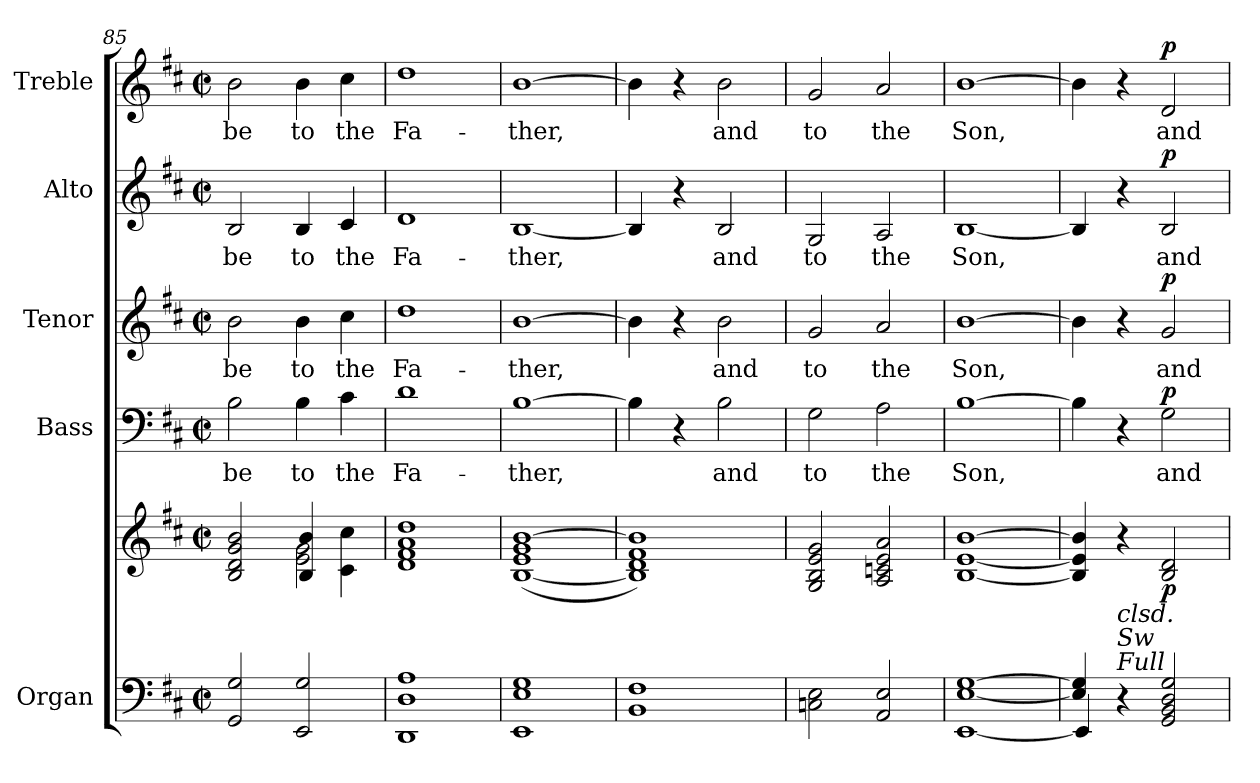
**kern	**kern	**dynam	**kern	**text	**dynam	**kern	**text	**dynam	**kern	**text	**dynam	**kern	**text	**dynam
*part5	*part5	*part5	*part4	*part4	*part4	*part3	*part3	*part3	*part2	*part2	*part2	*part1	*part1	*part1
*staff6	*staff5	*staff5/6	*staff4	*staff4	*staff4	*staff3	*staff3	*staff3	*staff2	*staff2	*staff2	*staff1	*staff1	*staff1
*I"Organ	*	*	*I"Bass	*	*	*I"Tenor	*	*	*I"Alto	*	*	*I"Treble	*	*
*I'Org.	*	*	*I'B.	*	*	*I'T.	*	*	*I'A.	*	*	*I'Tr.	*	*
*clefF4	*clefG2	*	*clefF4	*	*	*clefG2	*	*	*clefG2	*	*	*clefG2	*	*
*	*	*	*	*	*	*ITrd7c12	*	*	*	*	*	*	*	*
*k[f#c#]	*k[f#c#]	*	*k[f#c#]	*	*	*k[f#c#]	*	*	*k[f#c#]	*	*	*k[f#c#]	*	*
*D:	*D:	*	*D:	*	*	*D:	*	*	*D:	*	*	*D:	*	*
*M2/2	*M2/2	*	*M2/2	*	*	*M2/2	*	*	*M2/2	*	*	*M2/2	*	*
*met(c|)	*met(c|)	*	*met(c|)	*	*	*met(c|)	*	*	*met(c|)	*	*	*met(c|)	*	*
=85	=85	=85	=85	=85	=85	=85	=85	=85	=85	=85	=85	=85	=85	=85
*	*^	*	*	*	*	*	*	*	*	*	*	*	*	*
!	!	!	!	!	!LO:LY:b:color=#000000	!	!	!	!	!	!	!	!	!	!
!	!	!	!	!	!	!	!	!LO:LY:b:color=#000000	!	!	!	!	!	!	!
!	!	!	!	!	!	!	!	!	!	!	!LO:LY:b:color=#000000	!	!	!	!
!	!	!	!	!	!	!	!	!	!	!	!	!	!	!LO:LY:b:color=#000000	!
2GGi/ 2Gi	2Bi/ 2di 2gi 2bi	2ryy	.	2Bi\	be	.	2Bi\	be	.	2Bi/	be	.	2bi\	be	.
!	!	!	!	!	!LO:LY:b:color=#000000	!	!	!	!	!	!	!	!	!	!
!	!	!	!	!	!	!	!	!LO:LY:b:color=#000000	!	!	!	!	!	!	!
!	!	!	!	!	!	!	!	!	!	!	!LO:LY:b:color=#000000	!	!	!	!
!	!	!	!	!	!	!	!	!	!	!	!	!	!	!LO:LY:b:color=#000000	!
2EEi/ 2Gi	2ei\ 2gi	4Bi/ 4bi	.	4Bi\	to	.	4Bi\	to	.	4Bi/	to	.	4bi\	to	.
!	!	!	!	!	!LO:LY:b:color=#000000	!	!	!	!	!	!	!	!	!	!
!	!	!	!	!	!	!	!	!LO:LY:b:color=#000000	!	!	!	!	!	!	!
!	!	!	!	!	!	!	!	!	!	!	!LO:LY:b:color=#000000	!	!	!	!
!	!	!	!	!	!	!	!	!	!	!	!	!	!	!LO:LY:b:color=#000000	!
.	.	4c#i\ 4cc#i	.	4c#i\	the	.	4c#i\	the	.	4c#i/	the	.	4cc#i\	the	.
*	*v	*v	*	*	*	*	*	*	*	*	*	*	*	*	*
=86	=86	=86	=86	=86	=86	=86	=86	=86	=86	=86	=86	=86	=86	=86
*	*^	*	*	*	*	*	*	*	*	*	*	*	*	*
!	!	!	!	!	!LO:LY:b:color=#000000	!	!	!	!	!	!	!	!	!	!
*	*v	*v	*	*	*	*	*	*	*	*	*	*	*	*	*
*	*^	*	*	*	*	*	*	*	*	*	*	*	*	*
!	!	!	!	!	!	!	!	!LO:LY:b:color=#000000	!	!	!	!	!	!	!
*	*v	*v	*	*	*	*	*	*	*	*	*	*	*	*	*
*	*^	*	*	*	*	*	*	*	*	*	*	*	*	*
!	!	!	!	!	!	!	!	!	!	!	!LO:LY:b:color=#000000	!	!	!	!
*	*v	*v	*	*	*	*	*	*	*	*	*	*	*	*	*
*	*^	*	*	*	*	*	*	*	*	*	*	*	*	*
!	!	!	!	!	!	!	!	!	!	!	!	!	!	!LO:LY:b:color=#000000	!
*	*v	*v	*	*	*	*	*	*	*	*	*	*	*	*	*
1DDi 1Di 1Ai	1di 1f#i 1ai 1ddi	.	1di	Fa-	.	1di	Fa-	.	1di	Fa-	.	1ddi	Fa-	.
=87	=87	=87	=87	=87	=87	=87	=87	=87	=87	=87	=87	=87	=87	=87
!	!	!	!	!LO:LY:b:color=#000000	!	!	!	!	!	!	!	!	!	!
!	!	!	!	!	!	!	!LO:LY:b:color=#000000	!	!	!	!	!	!	!
!	!	!	!	!	!	!	!	!	!	!LO:LY:b:color=#000000	!	!	!	!
!	!	!	!	!	!	!	!	!	!	!	!	!	!LO:LY:b:color=#000000	!
1EEi 1Ei 1Gi	([1Bi 1ei 1gi [1bi	.	[1Bi	-ther,	.	[1Bi	-ther,	.	[1Bi	-ther,	.	[1bi	-ther,	.
=88	=88	=88	=88	=88	=88	=88	=88	=88	=88	=88	=88	=88	=88	=88
1BBi 1F#i	1Bi] 1di 1f#i 1bi])	.	4Bi\]	.	.	4Bi\]	.	.	4Bi/]	.	.	4bi\]	.	.
.	.	.	4r	.	.	4r	.	.	4r	.	.	4r	.	.
!	!	!	!	!LO:LY:b:color=#000000	!	!	!	!	!	!	!	!	!	!
!	!	!	!	!	!	!	!LO:LY:b:color=#000000	!	!	!	!	!	!	!
!	!	!	!	!	!	!	!	!	!	!LO:LY:b:color=#000000	!	!	!	!
!	!	!	!	!	!	!	!	!	!	!	!	!	!LO:LY:b:color=#000000	!
.	.	.	2Bi\	and	.	2Bi\	and	.	2Bi/	and	.	2bi\	and	.
=89	=89	=89	=89	=89	=89	=89	=89	=89	=89	=89	=89	=89	=89	=89
!	!	!	!	!LO:LY:b:color=#000000	!	!	!	!	!	!	!	!	!	!
!	!	!	!	!	!	!	!LO:LY:b:color=#000000	!	!	!	!	!	!	!
!	!	!	!	!	!	!	!	!	!	!LO:LY:b:color=#000000	!	!	!	!
!	!	!	!	!	!	!	!	!	!	!	!	!	!LO:LY:b:color=#000000	!
2Cni\ 2Ei	2Gi/ 2Bi 2ei 2gi	.	2Gi\	to	.	2Gi/	to	.	2Gi/	to	.	2gi/	to	.
!	!	!	!	!LO:LY:b:color=#000000	!	!	!	!	!	!	!	!	!	!
!	!	!	!	!	!	!	!LO:LY:b:color=#000000	!	!	!	!	!	!	!
!	!	!	!	!	!	!	!	!	!	!LO:LY:b:color=#000000	!	!	!	!
!	!	!	!	!	!	!	!	!	!	!	!	!	!LO:LY:b:color=#000000	!
2AAi/ 2Ei	2Ai/ 2cni 2ei 2ai	.	2Ai\	the	.	2Ai/	the	.	2Ai/	the	.	2ai/	the	.
=90	=90	=90	=90	=90	=90	=90	=90	=90	=90	=90	=90	=90	=90	=90
!	!	!	!	!LO:LY:b:color=#000000	!	!	!	!	!	!	!	!	!	!
!	!	!	!	!	!	!	!LO:LY:b:color=#000000	!	!	!	!	!	!	!
!	!	!	!	!	!	!	!	!	!	!LO:LY:b:color=#000000	!	!	!	!
!	!	!	!	!	!	!	!	!	!	!	!	!	!LO:LY:b:color=#000000	!
[1EEi [1Ei [1Gi	[1Bi [1ei [1bi	.	[1Bi	Son,	.	[1Bi	Son,	.	[1Bi	Son,	.	[1bi	Son,	.
=91	=91	=91	=91	=91	=91	=91	=91	=91	=91	=91	=91	=91	=91	=91
*^	*	*	*	*	*	*	*	*	*	*	*	*	*	*
4Ei/] 4Gi]	4EEi/]	4Bi/] 4ei] 4bi]	.	4Bi\]	.	.	4Bi\]	.	.	4Bi/]	.	.	4bi\]	.	.
!LO:TX:a:i:t=Full	!	!	!	!	!	!	!	!	!	!	!	!	!	!	!
!LO:TX:i:t=Sw	!	!	!	!	!	!	!	!	!	!	!	!	!	!	!
!LO:TX:i:t=clsd.	!	!	!	!	!	!	!	!	!	!	!	!	!	!	!
4r	2.ryy	4r	.	4r	.	.	4r	.	.	4r	.	.	4r	.	.
!	!	!	!	!	!LO:LY:b:color=#000000	!	!	!	!	!	!	!	!	!	!
!	!	!	!	!	!	!	!	!LO:LY:b:color=#000000	!	!	!	!	!	!	!
!	!	!	!	!	!	!	!	!	!	!	!LO:LY:b:color=#000000	!	!	!	!
!	!	!	!	!	!	!	!	!	!	!	!	!	!	!LO:LY:b:color=#000000	!
2GGi/ 2BBi 2Di 2Gi	.	2Bi/ 2di	p	2Gi\	and	p	2Gi/	and	p	2Bi/	and	p	2di/	and	p
*v	*v	*	*	*	*	*	*	*	*	*	*	*	*	*	*
=	=	=	=	=	=	=	=	=	=	=	=	=	=	=
*-	*-	*-	*-	*-	*-	*-	*-	*-	*-	*-	*-	*-	*-	*-
